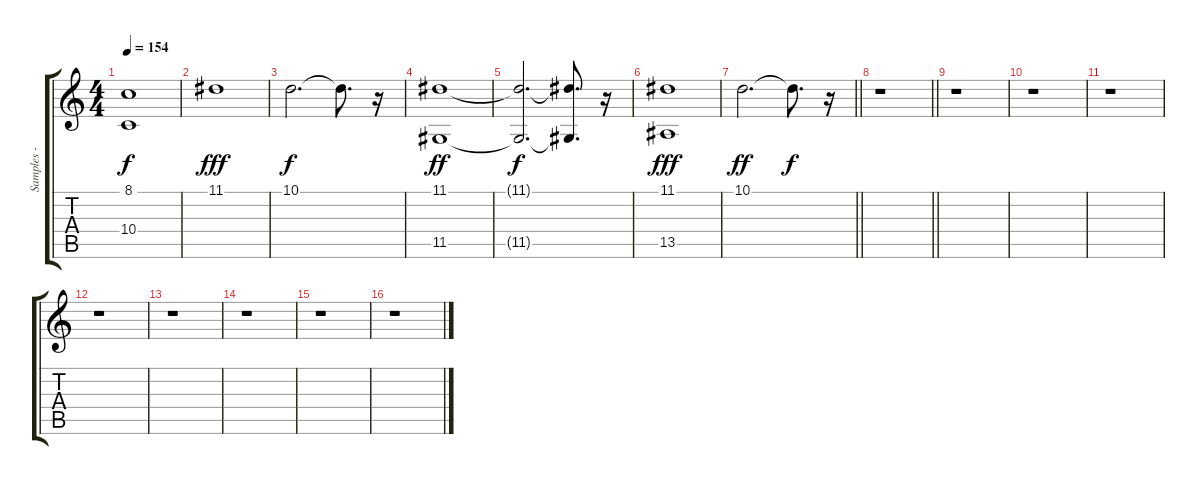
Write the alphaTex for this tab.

\track ("Samples - 2" "Samples - ") {instrument synthstrings1}
\staff {score tabs}
\tuning (E4 B3 G3 D3 A2 E2) {hide}
\ts (4 4)
\tempo 154
\clef g2
\ks c
(8.1{t} 10.4{t}).1{dy f} |
11.1.1{dy fff} |
10.1.2{d dy f} 10.1{t}.8{d} r.16 |
(11.1 11.5).1{dy ff} |
(11.1{t} 11.5{t}).2{d dy f} (11.1{t} 11.5{t}).8{d} r.16 |
(11.1 13.5).1{dy fff} |
\barLineRight lightlight
10.1.2{d dy ff} 10.1{t}.8{d dy f} r.16 |
\section ("" " ")
\barLineRight lightlight
r.1 |
\section ("" " ")
r.1 |
r.1 |
r.1 |
r.1 |
r.1 |
r.1 |
r.1 |
r.1
